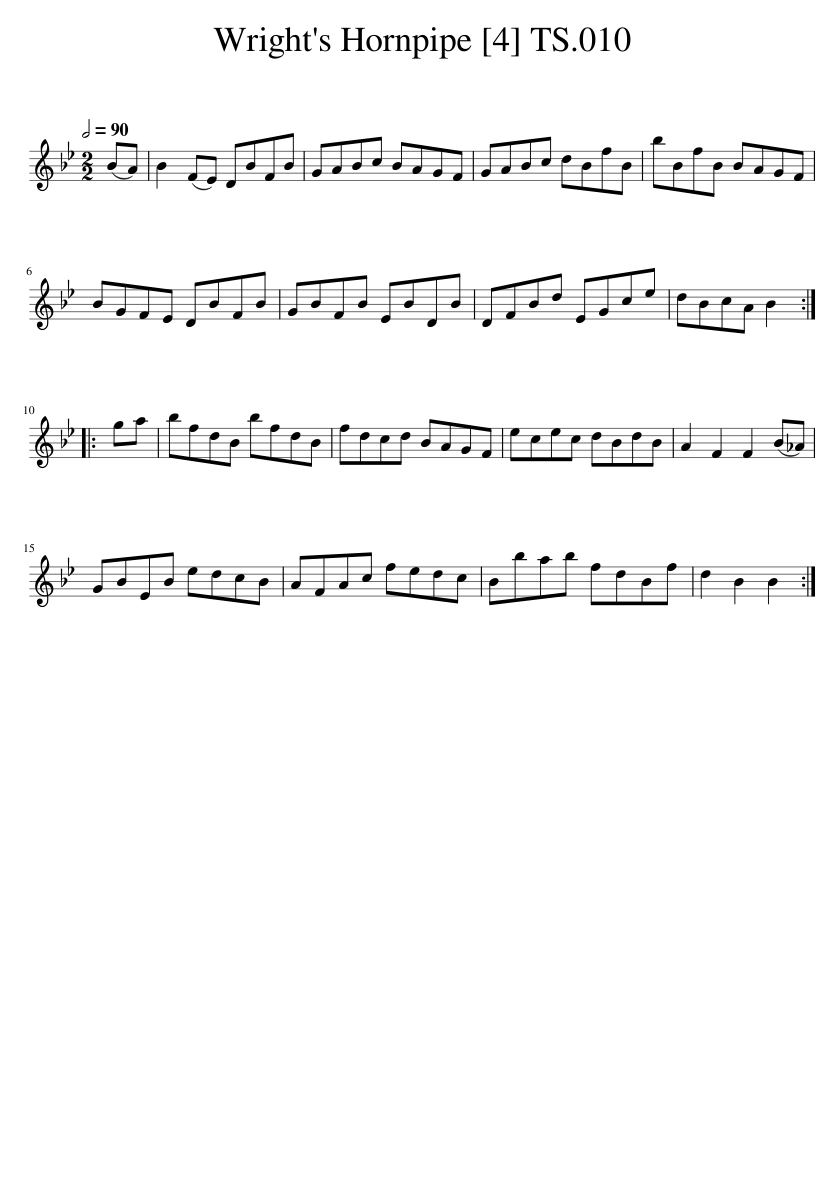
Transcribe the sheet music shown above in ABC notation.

X:1
L:1/8
Q:1/2=90
M:2/2
I:linebreak $
K:Bb
V:1 treble
V:1
 (BA) | B2 (FE) DBFB | GABc BAGF | GABc dBfB | bBfB BAGF |$ %5
 BGFE DBFB | GBFB EBDB | DFBd EGce | dBcA B2 ::$ ga | %10
 bfdB bfdB | fdcd BAGF | ecec dBdB | A2 F2 F2 (B_A) |$ GBEB edcB | %15
 AFAc fedc | Bbab fdBf | d2 B2 B2 :| %18
